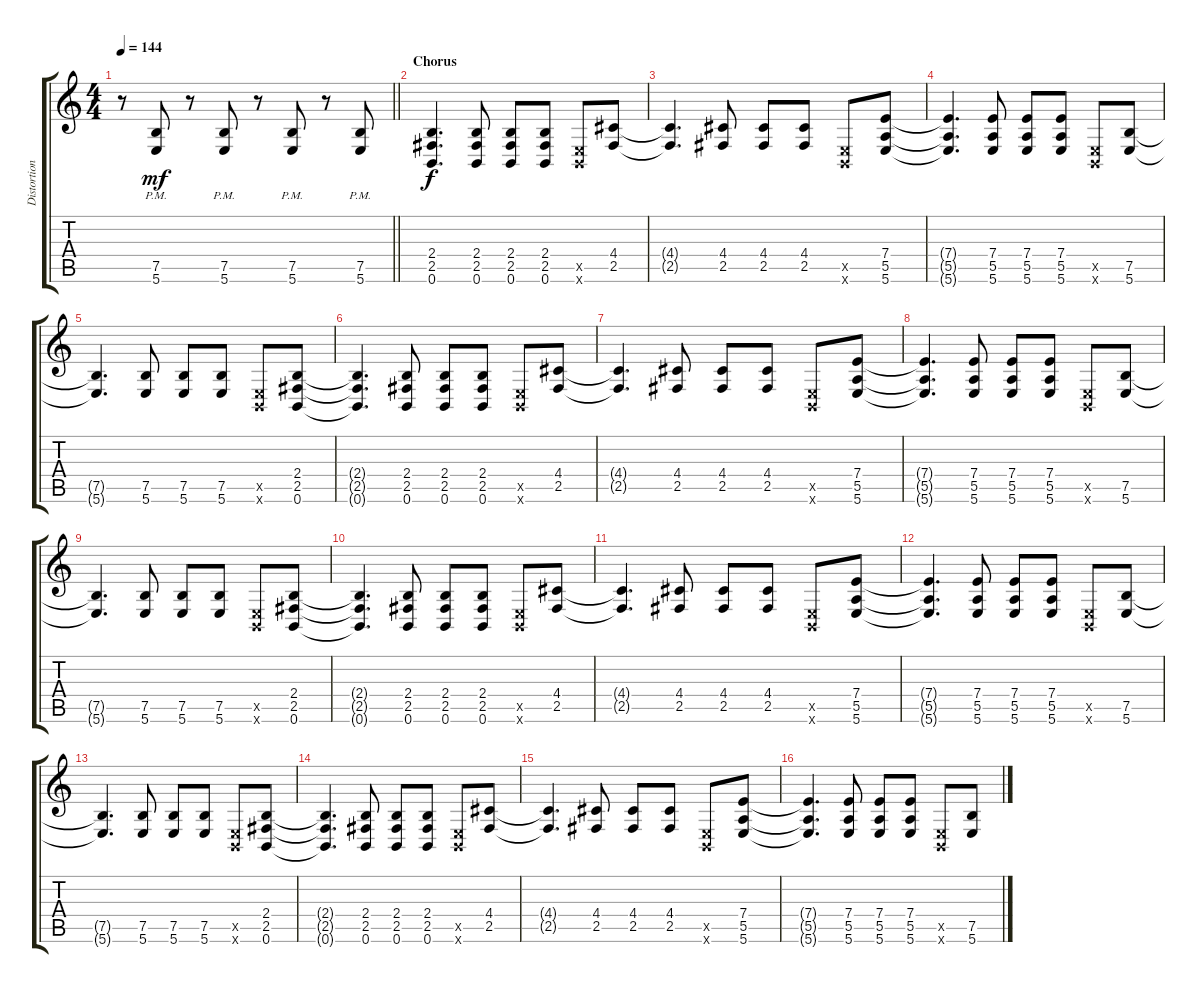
\track ("Distortion 2 / Lead 2" "Distortion") {instrument distortionguitar}
\staff {score tabs}
\tuning (B3 Gb3 D3 A2 E2 B1) {hide}
\ts (4 4)
\tempo 144
\clef g2
\barLineRight lightlight
\ks c
r.8{dy f} (7.5{pm} 5.6{pm}).8{dy mf} r.8 (7.5{pm} 5.6{pm}).8 r.8 (7.5{pm} 5.6{pm}).8 r.8 (7.5{pm} 5.6{pm}).8 |
\section ("" "Chorus")
(2.4 2.5 0.6).4{d dy f} (2.4 2.5 0.6).8 (2.4 2.5 0.6).8 (2.4 2.5 0.6).8 (0.5{x} 0.6{x}).8 (4.4 2.5).8 |
(4.4{t} 2.5{t}).4{d} (4.4 2.5).8 (4.4 2.5).8 (4.4 2.5).8 (0.5{x} 0.6{x}).8 (7.4 5.5 5.6).8 |
(7.4{t} 5.5{t} 5.6{t}).4{d} (7.4 5.5 5.6).8 (7.4 5.5 5.6).8 (7.4 5.5 5.6).8 (0.5{x} 0.6{x}).8 (7.5 5.6).8 |
(7.5{t} 5.6{t}).4{d} (7.5 5.6).8 (7.5 5.6).8 (7.5 5.6).8 (0.5{x} 0.6{x}).8 (2.4 2.5 0.6).8 |
(2.4{t} 2.5{t} 0.6{t}).4{d} (2.4 2.5 0.6).8 (2.4 2.5 0.6).8 (2.4 2.5 0.6).8 (0.5{x} 0.6{x}).8 (4.4 2.5).8 |
(4.4{t} 2.5{t}).4{d} (4.4 2.5).8 (4.4 2.5).8 (4.4 2.5).8 (0.5{x} 0.6{x}).8 (7.4 5.5 5.6).8 |
(7.4{t} 5.5{t} 5.6{t}).4{d} (7.4 5.5 5.6).8 (7.4 5.5 5.6).8 (7.4 5.5 5.6).8 (0.5{x} 0.6{x}).8 (7.5 5.6).8 |
(7.5{t} 5.6{t}).4{d} (7.5 5.6).8 (7.5 5.6).8 (7.5 5.6).8 (0.5{x} 0.6{x}).8 (2.4 2.5 0.6).8 |
(2.4{t} 2.5{t} 0.6{t}).4{d} (2.4 2.5 0.6).8 (2.4 2.5 0.6).8 (2.4 2.5 0.6).8 (0.5{x} 0.6{x}).8 (4.4 2.5).8 |
(4.4{t} 2.5{t}).4{d} (4.4 2.5).8 (4.4 2.5).8 (4.4 2.5).8 (0.5{x} 0.6{x}).8 (7.4 5.5 5.6).8 |
(7.4{t} 5.5{t} 5.6{t}).4{d} (7.4 5.5 5.6).8 (7.4 5.5 5.6).8 (7.4 5.5 5.6).8 (0.5{x} 0.6{x}).8 (7.5 5.6).8 |
(7.5{t} 5.6{t}).4{d} (7.5 5.6).8 (7.5 5.6).8 (7.5 5.6).8 (0.5{x} 0.6{x}).8 (2.4 2.5 0.6).8 |
(2.4{t} 2.5{t} 0.6{t}).4{d} (2.4 2.5 0.6).8 (2.4 2.5 0.6).8 (2.4 2.5 0.6).8 (0.5{x} 0.6{x}).8 (4.4 2.5).8 |
(4.4{t} 2.5{t}).4{d} (4.4 2.5).8 (4.4 2.5).8 (4.4 2.5).8 (0.5{x} 0.6{x}).8 (7.4 5.5 5.6).8 |
(7.4{t} 5.5{t} 5.6{t}).4{d} (7.4 5.5 5.6).8 (7.4 5.5 5.6).8 (7.4 5.5 5.6).8 (0.5{x} 0.6{x}).8 (7.5 5.6).8
